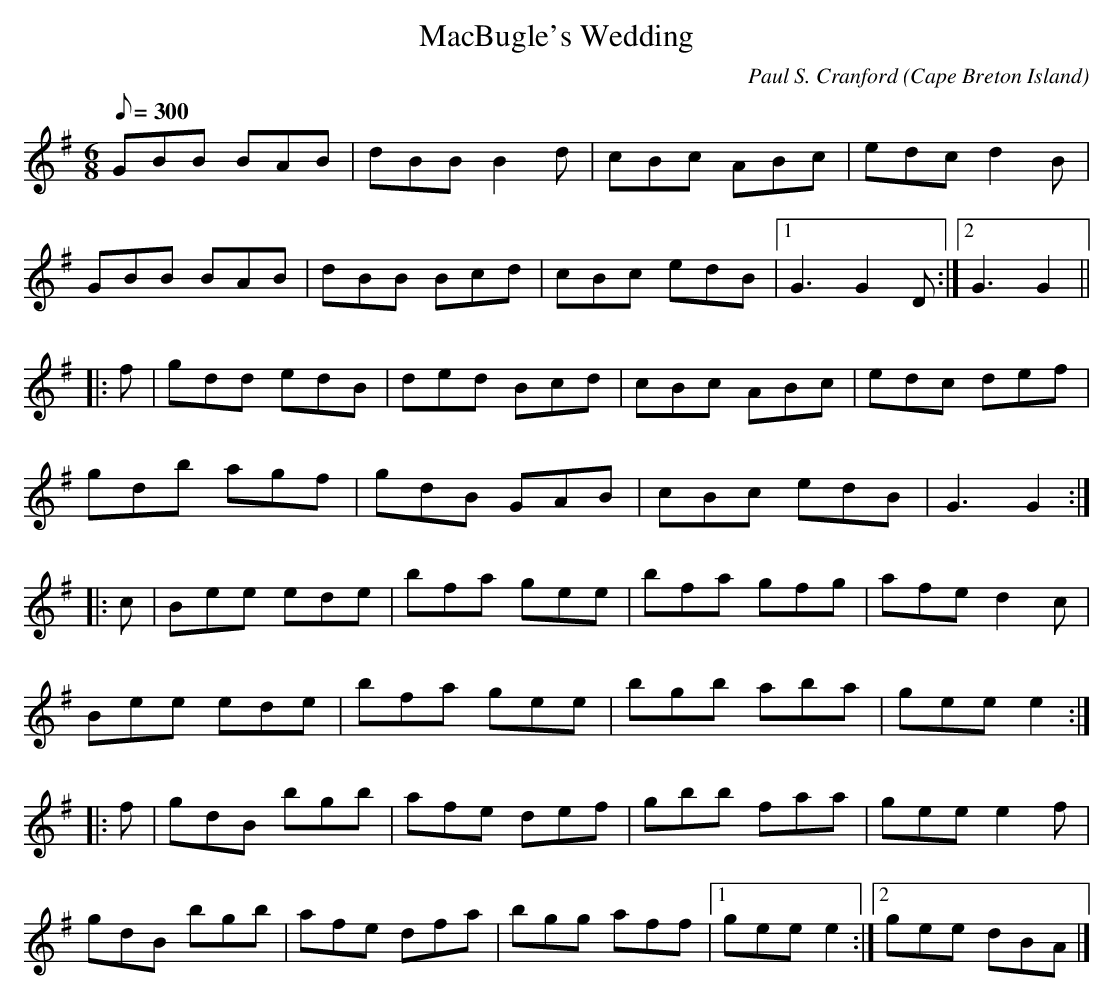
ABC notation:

X:1
T:MacBugle's Wedding
C:Paul S. Cranford
O:Cape Breton Island
L:1/8
Q:300
M:6/8
K:G
GBB BAB|dBB B2 d|cBc ABc|edc d2 B|
GBB BAB|dBB Bcd|cBc edB|1G3 G2 D:|2G3 G2||
|:	f|gdd edB|ded Bcd|cBc ABc|edc def|
gdb agf|gdB GAB|cBc edB|G3 G2:|
|:c|Bee ede|bfa gee|bfa gfg|afe d2 c|
Bee ede|bfa gee|bgb aba|gee e2:|
|:f|gdB bgb|afe def|gbb faa|gee e2 f|
gdB bgb|afe dfa|bgg aff|1gee e2:|2gee dBA|]
